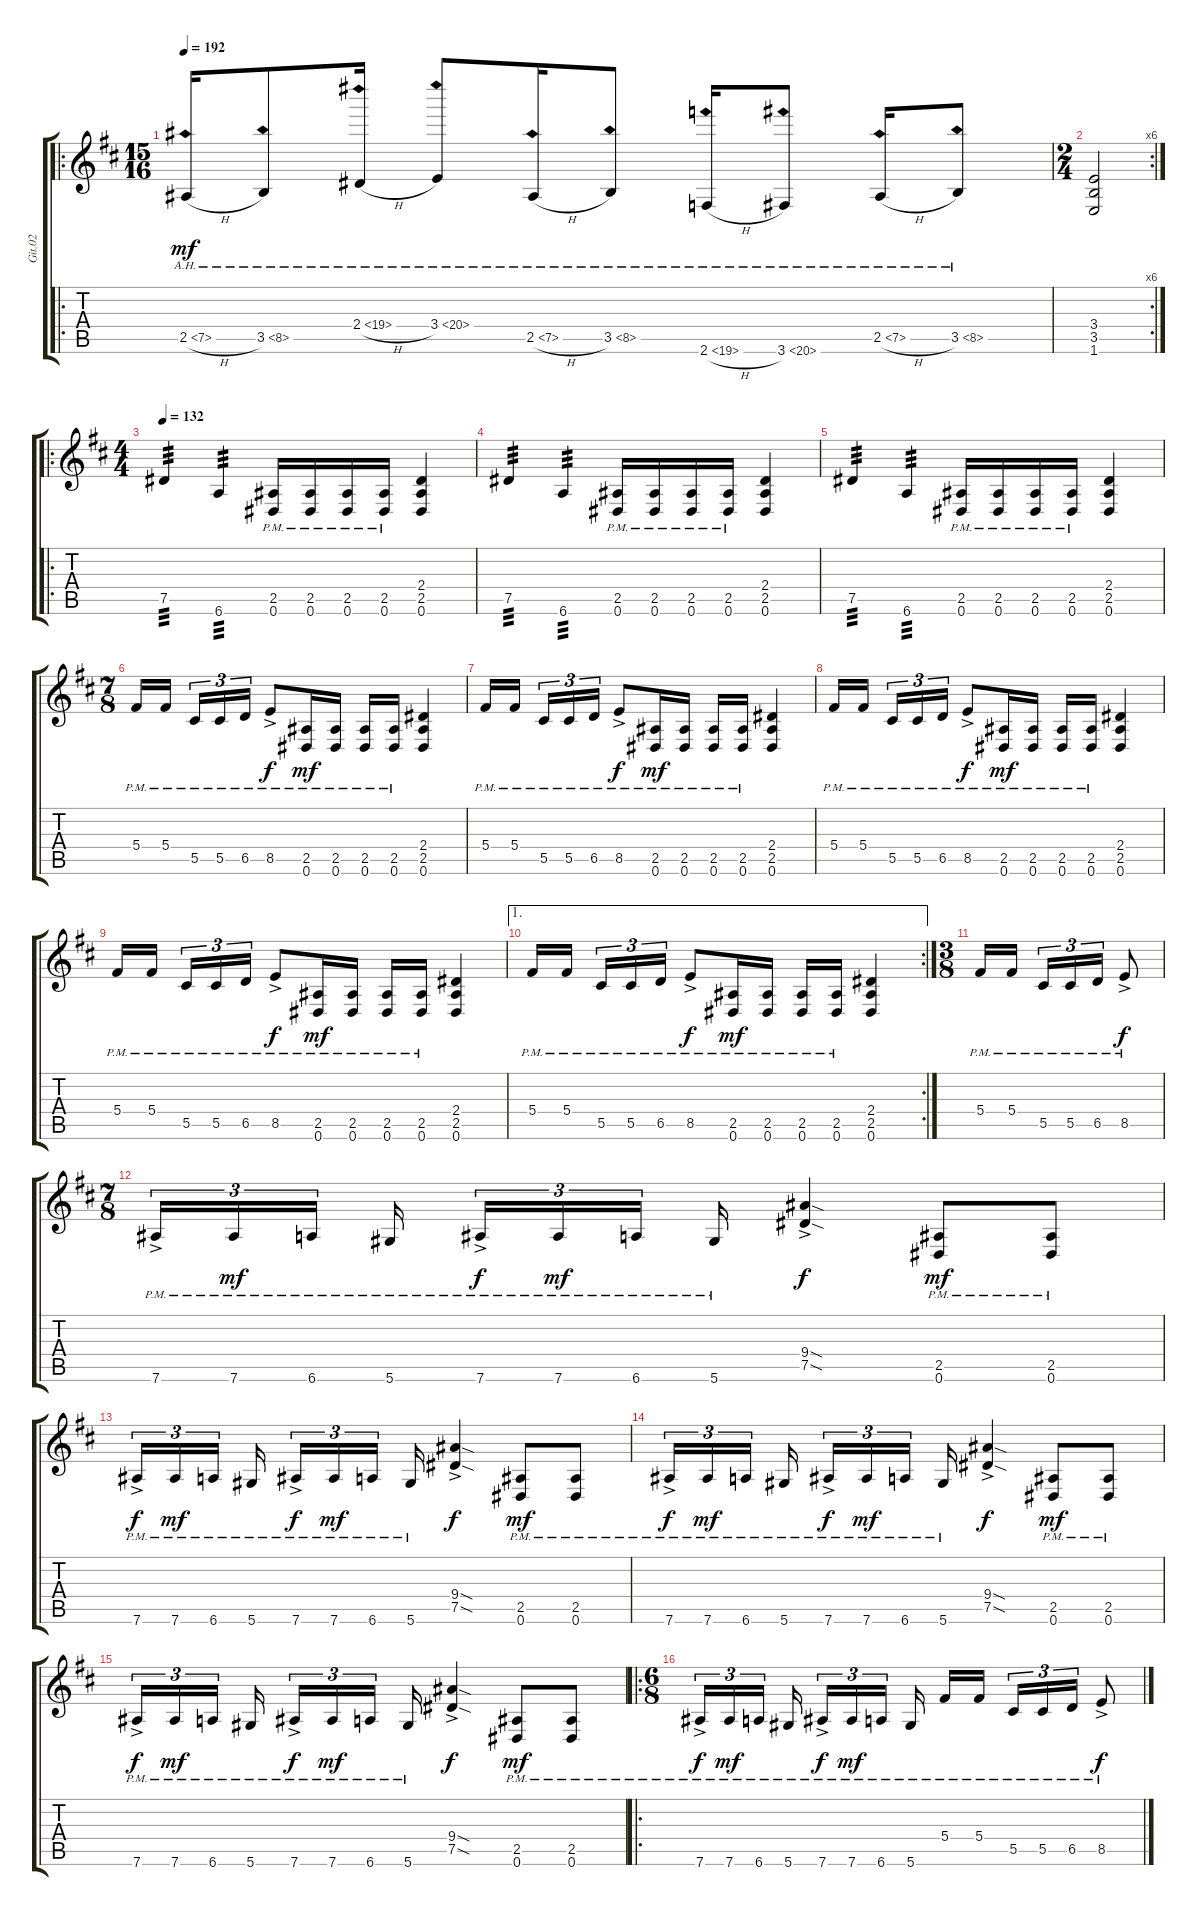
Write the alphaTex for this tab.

\track ("Git.02" "Git.02") {instrument distortionguitar}
\staff {score tabs}
\tuning (Eb4 Bb3 Gb3 Db3 Ab2 Eb2) {hide}
\ro
\ts (15 16)
\tempo 192
\clef g2
\ks d
2.5{ah 5 h}.16{dy mf} 3.5{ah 5}.8 2.4{ah 17 h}.16 3.4{ah 17}.8 2.5{ah 5 h}.16 3.5{ah 5}.8 2.6{ah 17 h}.16 3.6{ah 17}.8 2.5{ah 5 h}.16 3.5{ah 5}.8 |
\rc 6
\ts (2 4)
(3.4 3.5 1.6).2 |
\ro
\ts (4 4)
\tempo 132
7.5.4{tp 3} 6.6.4{tp 3} (2.5{pm} 0.6{pm}).16 (2.5{pm} 0.6{pm}).16 (2.5{pm} 0.6{pm}).16 (2.5{pm} 0.6{pm}).16 (2.4 2.5 0.6).4 |
7.5.4{tp 3} 6.6.4{tp 3} (2.5{pm} 0.6{pm}).16 (2.5{pm} 0.6{pm}).16 (2.5{pm} 0.6{pm}).16 (2.5{pm} 0.6{pm}).16 (2.4 2.5 0.6).4 |
7.5.4{tp 3} 6.6.4{tp 3} (2.5{pm} 0.6{pm}).16 (2.5{pm} 0.6{pm}).16 (2.5{pm} 0.6{pm}).16 (2.5{pm} 0.6{pm}).16 (2.4 2.5 0.6).4 |
\ts (7 8)
5.4{pm}.16 5.4{pm}.16 5.5{pm}.16{tu (3 2)} 5.5{pm}.16{tu (3 2)} 6.5{pm}.16{tu (3 2)} 8.5{ac pm}.8{dy f} (2.5{pm} 0.6{pm}).16{dy mf} (2.5{pm} 0.6{pm}).16 (2.5{pm} 0.6{pm}).16 (2.5{pm} 0.6{pm}).16 (2.4 2.5 0.6).4 |
5.4{pm}.16 5.4{pm}.16 5.5{pm}.16{tu (3 2)} 5.5{pm}.16{tu (3 2)} 6.5{pm}.16{tu (3 2)} 8.5{ac pm}.8{dy f} (2.5{pm} 0.6{pm}).16{dy mf} (2.5{pm} 0.6{pm}).16 (2.5{pm} 0.6{pm}).16 (2.5{pm} 0.6{pm}).16 (2.4 2.5 0.6).4 |
5.4{pm}.16 5.4{pm}.16 5.5{pm}.16{tu (3 2)} 5.5{pm}.16{tu (3 2)} 6.5{pm}.16{tu (3 2)} 8.5{ac pm}.8{dy f} (2.5{pm} 0.6{pm}).16{dy mf} (2.5{pm} 0.6{pm}).16 (2.5{pm} 0.6{pm}).16 (2.5{pm} 0.6{pm}).16 (2.4 2.5 0.6).4 |
5.4{pm}.16 5.4{pm}.16 5.5{pm}.16{tu (3 2)} 5.5{pm}.16{tu (3 2)} 6.5{pm}.16{tu (3 2)} 8.5{ac pm}.8{dy f} (2.5{pm} 0.6{pm}).16{dy mf} (2.5{pm} 0.6{pm}).16 (2.5{pm} 0.6{pm}).16 (2.5{pm} 0.6{pm}).16 (2.4 2.5 0.6).4 |
\ae 1
\rc 2
5.4{pm}.16 5.4{pm}.16 5.5{pm}.16{tu (3 2)} 5.5{pm}.16{tu (3 2)} 6.5{pm}.16{tu (3 2)} 8.5{ac pm}.8{dy f} (2.5{pm} 0.6{pm}).16{dy mf} (2.5{pm} 0.6{pm}).16 (2.5{pm} 0.6{pm}).16 (2.5{pm} 0.6{pm}).16 (2.4 2.5 0.6).4 |
\ts (3 8)
5.4{pm}.16 5.4{pm}.16 5.5{pm}.16{tu (3 2)} 5.5{pm}.16{tu (3 2)} 6.5{pm}.16{tu (3 2)} 8.5{ac pm}.8{dy f} |
\ts (7 8)
7.6{ac pm}.16{tu (3 2)} 7.6{pm}.16{tu (3 2) dy mf} 6.6{pm}.16{tu (3 2)} 5.6{pm}.16{beam splitsecondary} 7.6{ac pm}.16{tu (3 2) dy f} 7.6{pm}.16{tu (3 2) dy mf} 6.6{pm}.16{tu (3 2)} 5.6{pm}.16 (9.4{sod ac} 7.5{sod ac}).4{dy f} (2.5{pm} 0.6{pm}).8{dy mf} (2.5{pm} 0.6{pm}).8 |
7.6{ac pm}.16{tu (3 2) dy f} 7.6{pm}.16{tu (3 2) dy mf} 6.6{pm}.16{tu (3 2)} 5.6{pm}.16{beam splitsecondary} 7.6{ac pm}.16{tu (3 2) dy f} 7.6{pm}.16{tu (3 2) dy mf} 6.6{pm}.16{tu (3 2)} 5.6{pm}.16 (9.4{sod ac} 7.5{sod ac}).4{dy f} (2.5{pm} 0.6{pm}).8{dy mf} (2.5{pm} 0.6{pm}).8 |
7.6{ac pm}.16{tu (3 2) dy f} 7.6{pm}.16{tu (3 2) dy mf} 6.6{pm}.16{tu (3 2)} 5.6{pm}.16{beam splitsecondary} 7.6{ac pm}.16{tu (3 2) dy f} 7.6{pm}.16{tu (3 2) dy mf} 6.6{pm}.16{tu (3 2)} 5.6{pm}.16 (9.4{sod ac} 7.5{sod ac}).4{dy f} (2.5{pm} 0.6{pm}).8{dy mf} (2.5{pm} 0.6{pm}).8 |
7.6{ac pm}.16{tu (3 2) dy f} 7.6{pm}.16{tu (3 2) dy mf} 6.6{pm}.16{tu (3 2)} 5.6{pm}.16{beam splitsecondary} 7.6{ac pm}.16{tu (3 2) dy f} 7.6{pm}.16{tu (3 2) dy mf} 6.6{pm}.16{tu (3 2)} 5.6{pm}.16 (9.4{sod ac} 7.5{sod ac}).4{dy f} (2.5{pm} 0.6{pm}).8{dy mf} (2.5{pm} 0.6{pm}).8 |
\ro
\ts (6 8)
7.6{ac pm}.16{tu (3 2) dy f} 7.6{pm}.16{tu (3 2) dy mf} 6.6{pm}.16{tu (3 2) beam splitsecondary} 5.6{pm}.16{beam splitsecondary} 7.6{ac pm}.16{tu (3 2) dy f} 7.6{pm}.16{tu (3 2) dy mf} 6.6{pm}.16{tu (3 2) beam splitsecondary} 5.6{pm}.16 5.4{pm}.16 5.4{pm}.16{beam splitsecondary} 5.5{pm}.16{tu (3 2)} 5.5{pm}.16{tu (3 2)} 6.5{pm}.16{tu (3 2)} 8.5{ac pm}.8{dy f}
